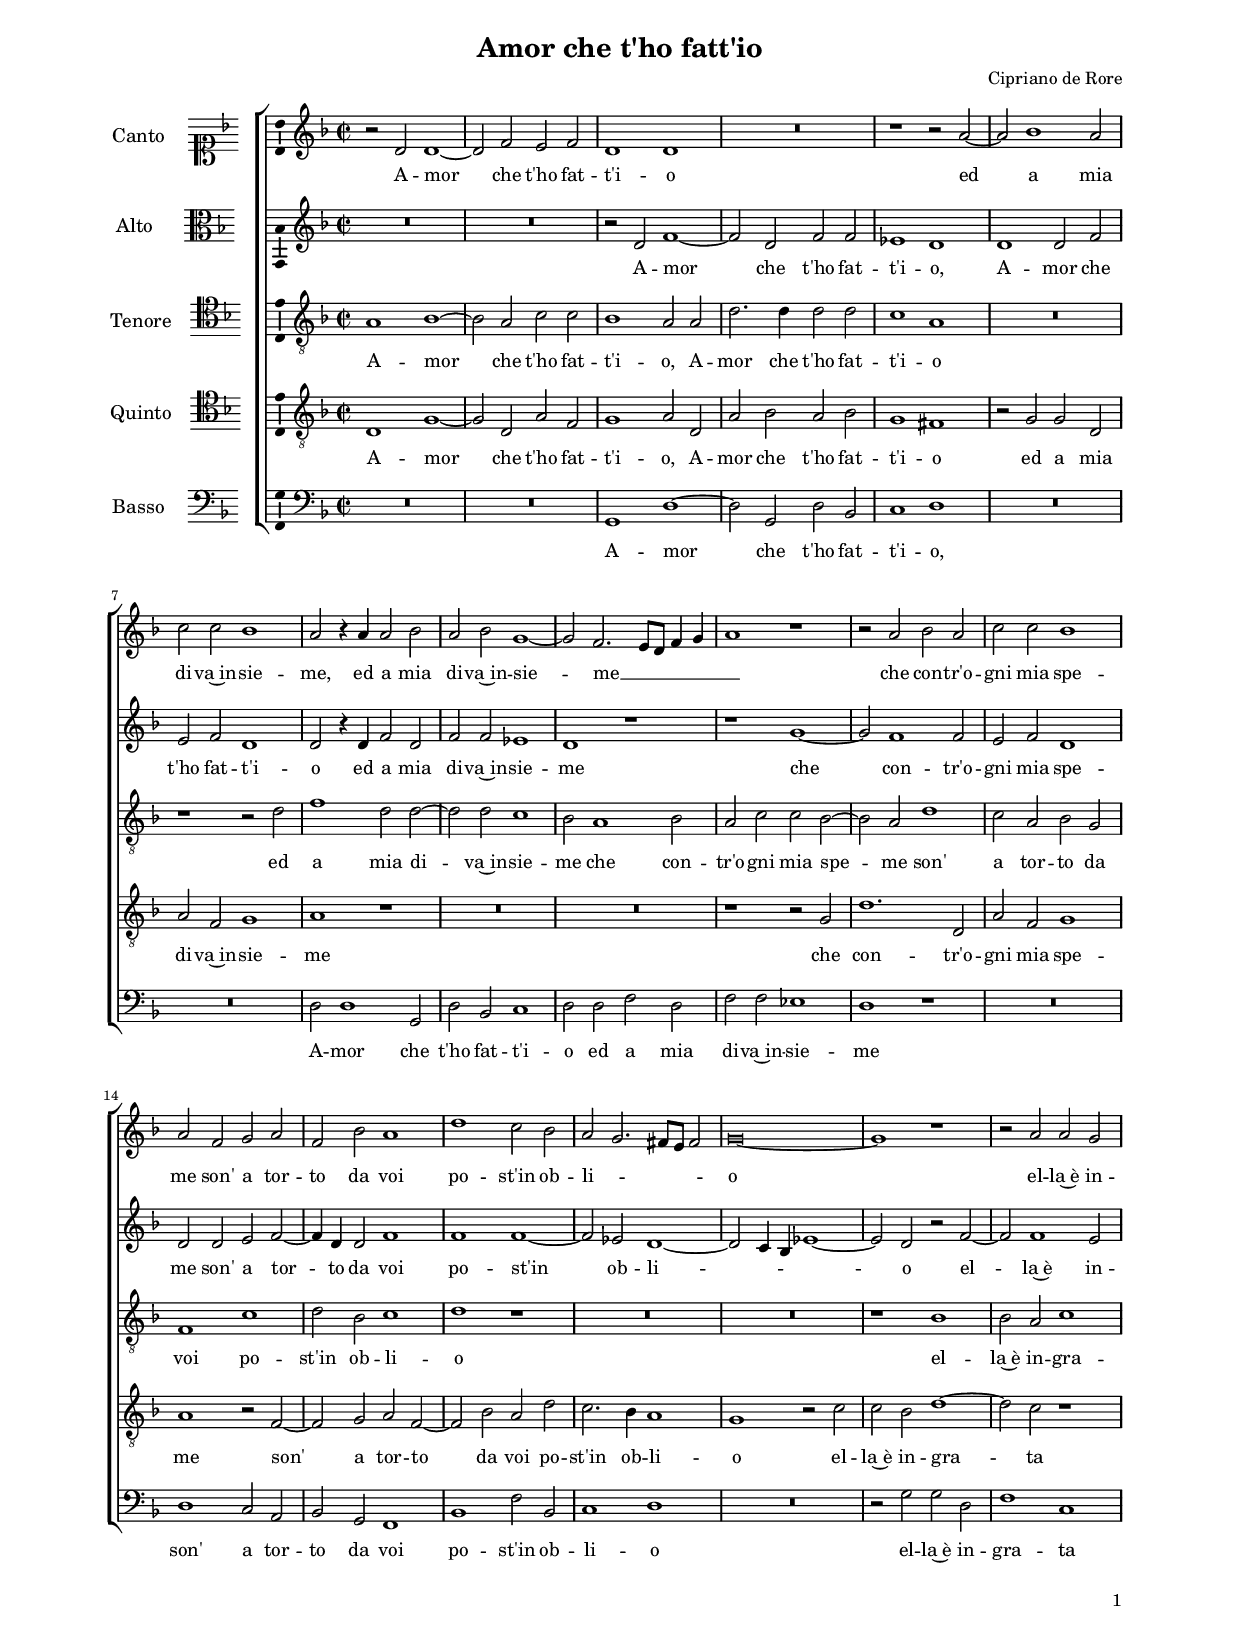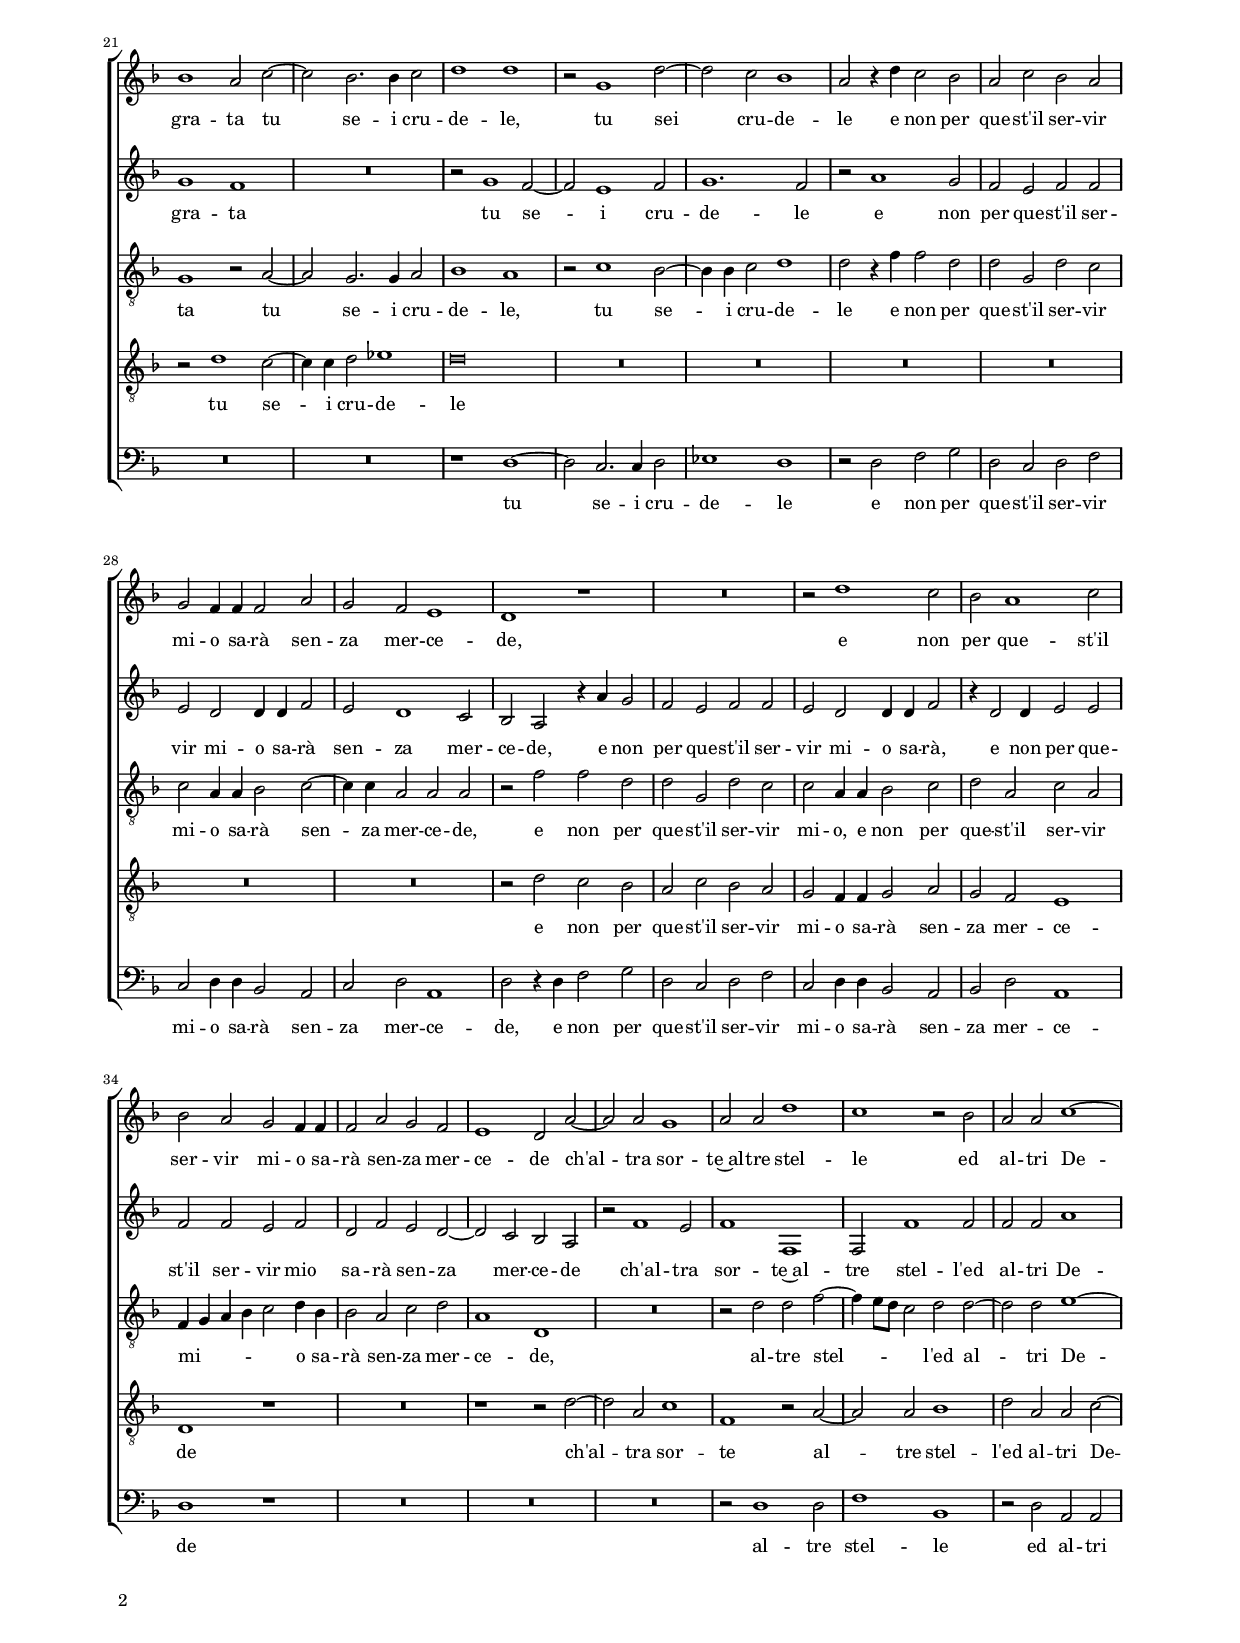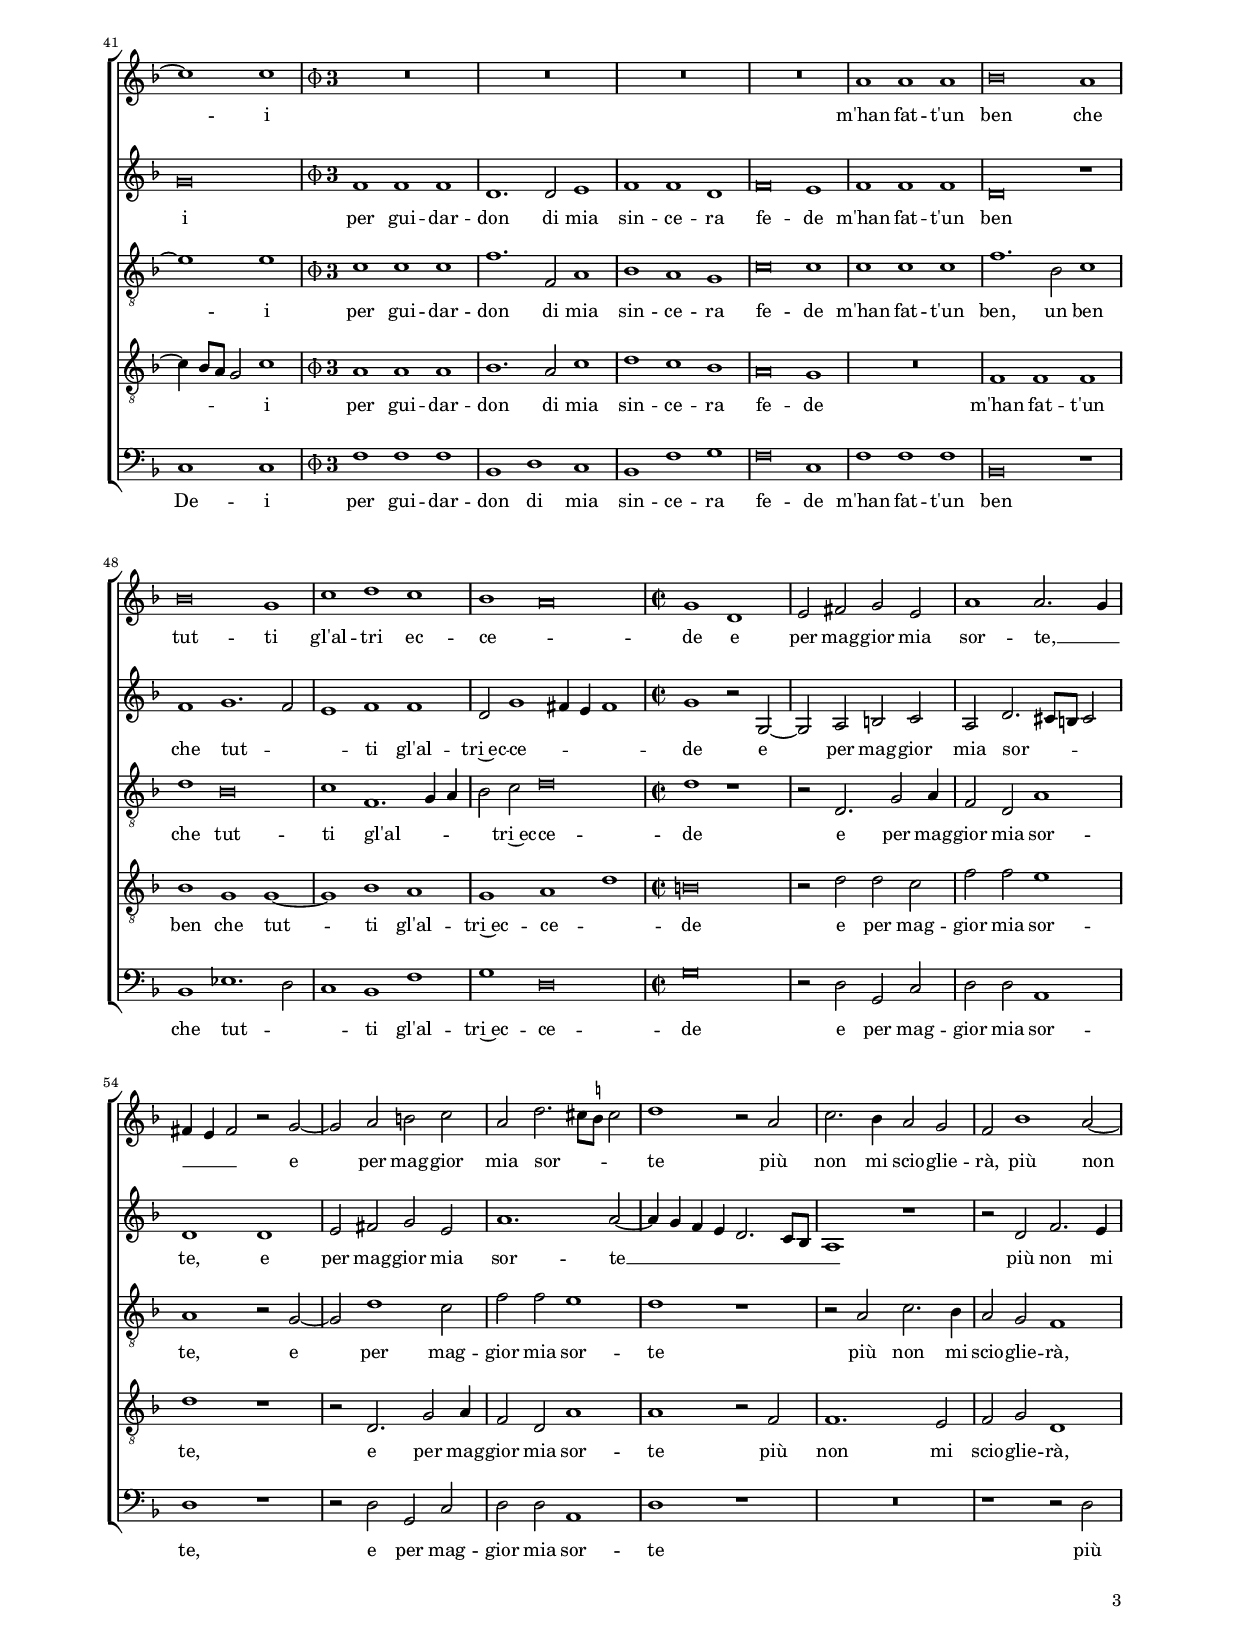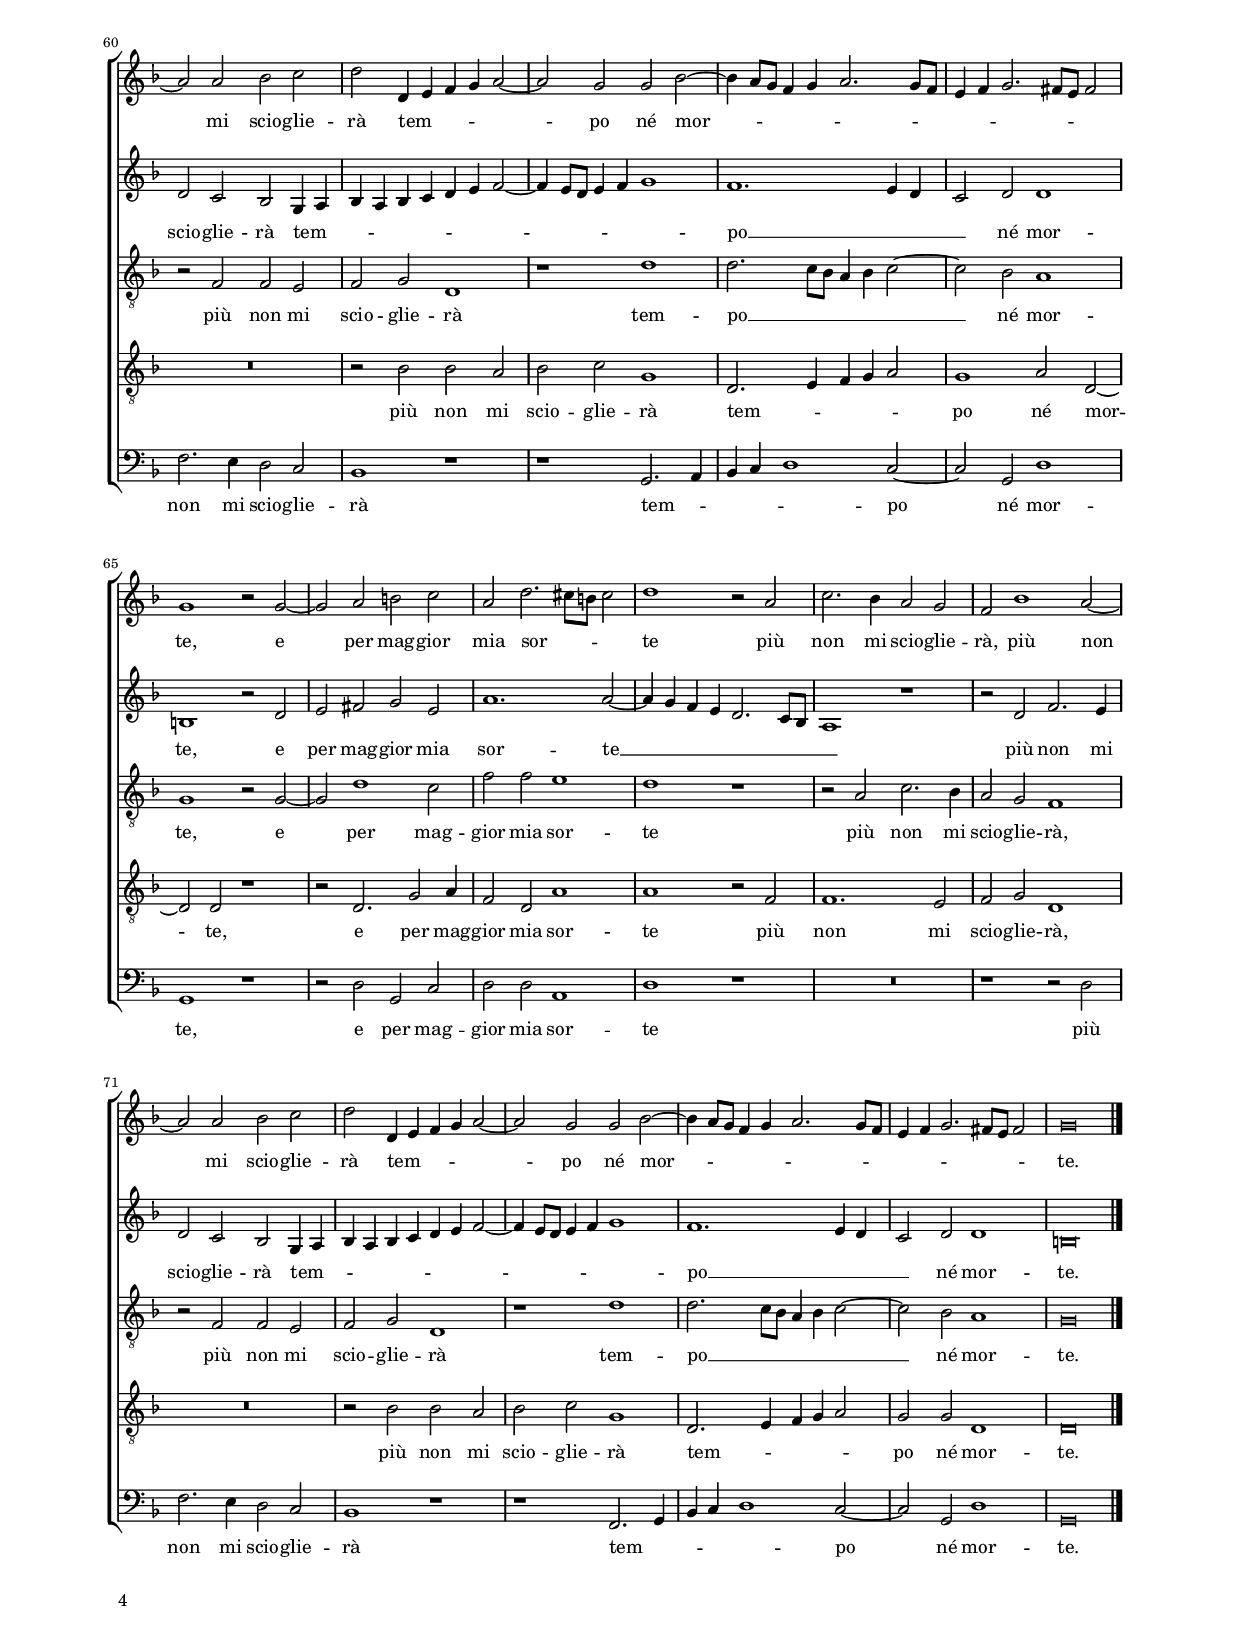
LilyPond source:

\header
{
  title="Amor che t'ho fatt'io"
  composer="Cipriano de Rore"
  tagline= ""
}

\version "2.24.1"
\include "deutsch.ly"
#(set-global-staff-size 15)
% #(set-default-paper-size "letter")
#(ly:set-option 'point-and-click #f)


PhiThree = {
   \once \override Staff.TimeSignature.stencil = #ly:text-interface::print
   \once \override Staff.TimeSignature.text =
   \markup \number { \musicglyph "timesig.mensural34" \vcenter "3" }
   \time 6/2
   }
   
	ficta = { \once \set suggestAccidentals = ##t }

	forget = #(define-music-function (music) (ly:music?) #{
		\accidentalStyle forget
		$music
		\accidentalStyle default
		#})

\paper
	{
	top-margin = 1.8 \cm
	bottom-margin = 1.2 \cm
	left-margin = 2 \cm
	right-margin = 2 \cm
	ragged-bottom = ##f
	ragged-last-bottom = ##t
	print-page-number = ##f
	system-system-spacing = #'((basic-distance . 16) (minimum-distance . 14) (padding . 5) (strechability . 150))
	oddFooterMarkup=\markup   \fill-line { "" \fromproperty #'page:page-number-string }
	evenFooterMarkup=\markup  \fill-line { \fromproperty #'page:page-number-string "" }
	last-bottom-spacing = #'((basic-distance . 12) (minimum-distance . 7) (padding . 4))
%	systems-per-page = 3
%	min-systems-per-page = 3
%	page-count = 4
	markup-system-spacing.basic-distance = #12
	}

	
global = {
	\key f \major
	\time 2/2 \set Score.measureLength = #(ly:make-moment 2/1)
	\skip 1*2*41
	\PhiThree
	\newSpacingSection
	\skip 1*3*9
	\time 2/2 \set Score.measureLength = #(ly:make-moment 2/1)
	\newSpacingSection
	\skip 1*2*26 \bar "|."
	}

incipitcantus = \markup { \score {
	{
	\set Staff.instrumentName = \markup { \fontsize #1 "Canto" }
	\key f \major
	\clef soprano
	s4 \bar ""
	}
	\layout  {
	raggedright = ##t
	indent = 1.6 \cm
	line-width = 2.2\cm
	\context { \Staff \remove Time_signature_engraver }
	\override Staff.Clef.Y-extent = #'(0 . 0)
	}} \hspace #1 }

      
incipitaltus = \markup { \score {
	{
	\set Staff.instrumentName = \markup { \fontsize #1 "Alto" }
	\key f \major
	\clef alto
	s4 \bar ""
	}
	\layout  {
	raggedright = ##t
	indent = 1.6 \cm
	line-width = 2.2\cm
	\context { \Staff \remove Time_signature_engraver }
	\override Staff.Clef.Y-extent = #'(0 . 0)
	}} \hspace #1 }


incipittenor = \markup { \score {
	{
	\set Staff.instrumentName = \markup { \fontsize #1 "Tenore" }
	\key f \major
	\clef tenor
	s4 \bar ""
	}
	\layout  {
	raggedright = ##t
	indent = 1.6 \cm
	line-width = 2.2\cm
	\context { \Staff \remove Time_signature_engraver }
	\override Staff.Clef.Y-extent = #'(0 . 0)
	}} \hspace #1 }
      
      
incipitquintus = \markup { \score {
	{
	\set Staff.instrumentName = \markup { \fontsize #1 "Quinto" }
	\key f \major
	\clef tenor
	s4 \bar ""
	}
	\layout  {
	raggedright = ##t
	indent = 1.6 \cm
	line-width = 2.2\cm
	\context { \Staff \remove Time_signature_engraver }
	\override Staff.Clef.Y-extent = #'(0 . 0)
	}} \hspace #1 }
      
      
incipitbassus = \markup { \score {
	{
	\set Staff.instrumentName = \markup { \fontsize #1 "Basso" }
	\key f \major
	\clef bass
	s4 \bar ""
	}
	\layout  {
	raggedright = ##t
	indent = 1.6 \cm
	line-width = 2.2\cm
	\context { \Staff \remove Time_signature_engraver }
	\override Staff.Clef.Y-extent = #'(0 . 0)
	}} \hspace #1 }


cantus =  \relative c''
	{
	r2 d, d1~
	d2 f e f
	d1 d
	R\breve
%5
	r1 r2 a'~ |
	a2 b1 a2
	c2 c b1
	a2 r4 a a2 b
	a2 b g1~
%10
	g2 f2. e8 d f4 g |
	a1 r
	r2 a b a
	c2 c b1
	a2 f g a
%15
	f2 b a1 |
	d1 c2 b
	a2 g2. fis8 e fis2
	g\breve~
	g1 r
%20
	r2 a a g |
	b1 a2 c~
	c2 b2. b4 c2
	d1 d
	r2 g,1 d'2~
%25
	d2 c b1 |
	a2 r4 d c2 b
	a2 c b a
	g2 f4 f f2 a
	g2 f e1
%30
	d1 r |
	R\breve
	r2 d'1 c2
	b2 a1 c2
	b2 a g f4 f
%35
	f2 a g f |
	e1 d2 a'~
	a2 a g1
	a2 a d1
	c1 r2 b
%40
	a2 a c1~ |
	c1 c
% Triple time
	R\breve.
	R\breve.
	R\breve.
%45
	R\breve. |
	a1 a a
	b\breve a1
	b\breve g1
	c1 d c
%50
	b1 a\breve |
% End of triple time
	g1 d
	e2 fis g e
	a1 a2. g4
	fis4 e fis2 r g~
%55
	g2 a h c |
	a2 d2. cis8 \ficta h cis2
	d1 r2 a
	c2. b4 a2 g
	f2 b1 a2~
%60
	a2 a b c |
	d2 d,4 e f g a2~
	a2 g g b~
	b4 a8 g f4 g a2. g8 f
	e4 f g2. fis8 e fis2
%65
	g1 r2 g~ |
	g2 a h c
	a2 d2. cis8 h cis2
	d1 r2 a
	c2. b4 a2 g
%70
	f2 b1 a2~ |
	a2 a b c
	d2 d,4 e f g a2~
	a2 g g b~
	b4 a8 g f4 g a2. g8 f
%75
	e4 f g2. fis8 e fis2 |
	g\breve |
	}


altus =  \relative c'
	{
	R\breve
	R\breve
	r2 d f1~
	f2 d f f
%5
	es1 d |
	d1 d2 f
	e2 f d1
	d2 r4 d f2 d
	f2 f es1
%10
	d1 r |
	r1 g~
	g2 f1 f2
	e2 f d1
	d2 d e f~
%15
	f4 d d2 f1 |
	f1 f~
	f2 es d1~
	d2 c4 b es1~
	es2 d r f~
%20
	f2 f1 e2 |
	g1 f
	R\breve
	r2 g1 f2~
	f2 e1 f2
%25
	g1. f2 |
	r2 a1 g2
	f2 e f f
	e2 d d4 d f2
	e2 d1 c2
%30
	b2 a r4 a' g2 |
	f2 e f f
	e2 d d4 d f2
	r4 d2 d4 e2 e
	f2 f e f
%35
	d2 f e d~ |
	d2 c b a
	r2 f'1 e2
	f1 f,
	f2 f'1 f2
%40
	f2 f a1 |
	g\breve
% Triple time
	f1 f f
	d1. d2 e1
	f1 f d
%45
	f\breve e1 |
	f1 f f
	d\breve r1
	f1 g1. f2
	e1 f f
%50
	d2 g1 fis4 e fis1 |
% End of triple time
	g1 r2 g,~
	g2 a h c
	a2 d2. cis8 h cis2
	d1 d
%55
	e2 fis g e |
	a1. a2~
	a4 g f e d2. c8 b
	a1 r
	r2 d f2. e4
%60
	d2 c b g4 a |
	b4 a b c d e f2~
	f4 e8 d e4 f g1
	f1. e4 d
	c2 d d1
%65
	h1 r2 d |
	e2 fis g e
	a1. a2~
	a4 g f e d2. c8 b
	a1 r
%70
	r2 d f2. e4 |
	d2 c b g4 a
	b4 a b c d e f2~
	f4 e8 d e4 f g1
	f1. e4 d
%75
	c2 d d1 |
	h\breve |
	}


tenor =  \relative c'
	{
	a1 b~
	b2 a c c
	b1 a2 a
	d2. d4 d2 d
%5
	c1 a |
	R\breve
	r1 r2 d
	f1 d2 d~
	d2 d c1
%10
	b2 a1 b2 |
	a2 c c b~
	b2 a d1
	c2 a b g
	f1 c'
%15
	d2 b c1 |
	d1 r
	R\breve
	R\breve
	r1 b
%20
	b2 a c1 |
	g1 r2 a~
	a2 g2. g4 a2
	b1 a
	r2 c1 b2~
%25
	b4 b c2 d1 |
	d2 r4 f f2 d
	d2 g, d' c
	c2 a4 a b2 c~
	c4 c a2 a a
%30
	r2 f' f d |
	d2 g, d' c
	c2 a4 a b2 c
	d2 a c a
	f4 g a b c2 d4 b
%35
	b2 a c d |
	a1 d,
	R\breve
	r2 d' d f~
	f4 e8 d c2 d d~
%40
	d2 d e1~ |
	e1 e
% Triple time
	c1 c c
	f1. f,2 a1
	b1 a g
%45
	c\breve c1 |
	c1 c c
	f1. b,2 c1
	d1 b\breve
	c1 f,1. g4 a
%50
	b2 c d\breve |
% End of triple time
	d1 r
	r2 d,2. g2 a4
	f2 d a'1
	a1 r2 g~
%55
	g2 d'1 c2 |
	f2 f e1
	d1 r
	r2 a c2. b4
	a2 g f1
%60
	r2 f f e |
	f2 g d1
	r1 d'
	d2. c8 b a4 b c2~
	c2 b a1
%65
	g1 r2 g~ |
	g2 d'1 c2
	f2 f e1
	d1 r
	r2 a c2. b4
%70
	a2 g f1 |
	r2 f f e
	f2 g d1
	r1 d'
	d2. c8 b a4 b c2~
%75
	c2 b a1 |
	g\breve |
	}


quintus  =  \relative c'
	{
	d,1 g~
	g2 d a' f
	g1 a2 d,
	a'2 b a b
%5
	g1 fis |
	r2 g g d
	a'2 f g1
	a1 r
	R\breve
%10
	R\breve |
	r1 r2 g
	d'1. d,2
	a'2 f g1
	a1 r2 f~
%15
	f2 g a f~ |
	f2 b a d
	c2. b4 a1
	g1 r2 c
	c2 b d1~
%20
	d2 c r1 |
	r2 d1 c2~
	c4 c d2 es1
	d\breve
	R\breve
%25
	R\breve |
	R\breve
	R\breve
	R\breve
	R\breve
%30
	r2 d c b |
	a2 c b a
	g2 f4 f g2 a
	g2 f e1
	d1 r
%35
	R\breve |
	r1 r2 d'~
	d2 a c1
	f,1 r2 a~
	a2 a b1
%40
	d2 a a c~ |
	c4 b8 a g2 c1
% Triple time
	a1 a a
	b1. a2 c1
	d1 c b
%45
	a\breve g1 |
	R\breve.
	f1 f f
	b1 g g~
	g1 b a
%50
	g1 a d |
% End of triple time
	h\breve
	r2 d d c
	f2 f e1
	d1 r
%55
	r2 d,2. g2 a4 |
	f2 d a'1
	a1 r2 f
	f1. e2
	f2 g d1
%60
	R\breve |
	r2 b' b a
	b2 c g1
	d2. e4 f g a2
	g1 a2 d,~
%65
	d2 d r1 |
	r2 d2. g2 a4
	f2 d a'1
	a1 r2 f
	f1. e2
%70
	f2 g d1 |
	R\breve
	r2 b' b a
	b2 c g1
	d2. e4 f g a2
%75
	g2 g d1 |
	d\breve |
	}


bassus  =  \relative c
	{
	R\breve
	R\breve
	g1 d'~
	d2 g, d' b
%5
	c1 d |
	R\breve
	R\breve
	d2 d1 g,2
	d'2 b c1
%10
	d2 d f d |
	f2 f es1
	d1 r
	R\breve
	d1 c2 a
%15
	b2 g f1 |
	b1 f'2 b,
	c1 d
	R\breve
	r2 g g d
%20
	f1 c |
	R\breve
	R\breve
	r1 d~
	d2 c2. c4 d2
%25
	es1 d |
	r2 d f g
	d2 c d f
	c2 d4 d b2 a
	c2 d a1
%30
	d2 r4 d f2 g |
	d2 c d f
	c2 d4 d b2 a
	b2 d a1
	d1 r
%35
	R\breve |
	R\breve
	R\breve
	r2 d1 d2
	f1 b,
%40
	r2 d a a
	c1 c
% Triple time
	f1 f f
	b,1 d c
	b1 f' g
%45
	f\breve c1 |
	f1 f f
	b,\breve r1
	b1 es1. d2
	c1 b f'
%50
	g1 d\breve |
% End of triple time
	g\breve
	r2 d g, c
	d2 d a1
	d1 r
%55
	r2 d g, c |
	d2 d a1
	d1 r
	R\breve
	r1 r2 d
%60
	f2. e4 d2 c |
	b1 r
	r1 g2. a4
	b4 c d1 c2~
	c2 g d'1
%65
	g,1 r |
	r2 d' g, c
	d2 d a1
	d1 r
	R\breve
%70
	r1 r2 d |
	f2. e4 d2 c
	b1 r
	r1 f2. g4
	b4 c d1 c2~
%75
	c2 g d'1 |
	g,\breve |
	}


lyricscantus = \lyricmode {
	A -- mor che t'ho fat -- t'i -- o
	ed a mia di -- va~in -- sie -- me,
	ed a mia di -- va~in -- sie -- me __ _ _ _ _ _
	che con -- tr'o -- gni mia spe -- me
	son' a tor -- to da voi po -- st'in ob -- li -- _ _ _ _ o
	el -- la~è in -- gra -- ta
	tu se -- i cru -- de -- le,
	tu sei cru -- de -- le
	e non per que -- st'il ser -- vir mi -- o sa -- rà sen -- za mer -- ce -- de,
	e non per que -- st'il ser -- vir mi -- o sa -- rà sen -- za mer -- ce -- de
	ch'al -- tra sor -- te~al -- tre stel -- le ed al -- tri De -- i
	m'han fat -- t'un ben che tut -- ti gl'al -- tri ec -- ce -- _ de
	e per mag -- gior mia sor -- te, __ _ _ _ _
	e per mag -- gior mia sor -- _ _ _ te
	più non mi scio -- glie -- rà,
	più non mi scio -- glie -- rà
	tem -- _ _ _ _ po né mor -- _ _ _ _ _ _ _ _ _ _ _ _ _ te,
	e per mag -- gior mia sor -- _ _ _ te
	più non mi scio -- glie -- rà,
	più non mi scio -- glie -- rà
	tem -- _ _ _ _ po né mor -- _ _ _ _ _ _ _ _ _ _ _ _ _ te.
	}


lyricsaltus = \lyricmode {
	A -- mor che t'ho fat -- t'i -- o,
	A -- mor che t'ho fat -- t'i -- o
	ed a mia di -- va~in -- sie -- me
	che con -- tr'o -- gni mia spe -- me
	son' a tor -- to da voi po -- st'in ob -- li -- _ _ _ o
	el -- la~è in -- gra -- ta
	tu se -- i cru -- de -- le
	e non per que -- st'il ser -- vir mi -- o sa -- rà sen -- za mer -- ce -- de,
	e non per que -- st'il ser -- vir mi -- o sa -- rà,
	e non per que -- st'il ser -- vir mio sa -- rà sen -- za mer -- ce -- de
	ch'al -- tra sor -- te~al -- tre stel -- l'ed al -- tri De -- i
	per gui -- dar -- don di mia sin -- ce -- ra fe -- de
	m'han fat -- t'un ben che tut -- _ _ ti gl'al -- tri~ec -- ce -- _ _ _ de
	e per mag -- gior mia sor -- _ _ _ te,
	e per mag -- gior mia sor -- te __ _ _ _ _ _ _ _
	più non mi scio -- glie -- rà
	tem -- _ _ _ _ _ _ _ _ _ _ _ _ _ po __ _ _ _ né mor -- te,
	e per mag -- gior mia sor -- te __ _ _ _ _ _ _ _
	più non mi scio -- glie -- rà
	tem -- _ _ _ _ _ _ _ _ _ _ _ _ _ po __ _ _ _ né mor -- te.
	}


lyricstenor = \lyricmode {
	A -- mor che t'ho fat -- t'i -- o,
	A -- mor che t'ho fat -- t'i -- o
	ed a mia di -- va~in -- sie -- me
	che con -- tr'o -- gni mia spe -- me
	son' a tor -- to da voi po -- st'in ob -- li -- o
	el -- la~è in -- gra -- ta
	tu se -- i cru -- de -- le,
	tu se -- i cru -- de -- le
	e non per que -- st'il ser -- vir mi -- o sa -- rà sen -- za mer -- ce -- de,
	e non per que -- st'il ser -- vir mi -- o,
	e non per que -- st'il ser -- vir mi -- _ _ _ _ o sa -- rà sen -- za mer -- ce -- de,
	al -- tre stel -- _ _ _ l'ed al -- tri De -- i
	per gui -- dar -- don di mia sin -- ce -- ra fe -- de
	m'han fat -- t'un ben,
	un ben che tut -- ti gl'al -- _ _ _ tri~ec -- ce -- de
	e per mag -- gior mia sor -- te,
	e per mag -- gior mia sor -- te
	più non mi scio -- glie -- rà,
	più non mi scio -- glie -- rà
	tem -- po __ _ _ _ _ _ né mor -- te,
	e per mag -- gior mia sor -- te
	più non mi scio -- glie -- rà,
	più non mi scio -- glie -- rà
	tem -- po __ _ _ _ _ _ né mor -- te.
	}


lyricsquintus = \lyricmode {
	A -- mor che t'ho fat -- t'i -- o,
	A -- mor che t'ho fat -- t'i -- o
	ed a mia di -- va~in -- sie -- me
	che con -- tr'o -- gni mia spe -- me
	son' a tor -- to da voi po -- st'in ob -- li -- o
	el -- la~è in -- gra -- ta
	tu se -- i cru -- de -- le
	e non per que -- st'il ser -- vir mi -- o sa -- rà sen -- za mer -- ce -- de
	ch'al -- tra sor -- te al -- tre stel -- l'ed al -- tri De -- _ _ _ i
	per gui -- dar -- don di mia sin -- ce -- ra fe -- de
	m'han fat -- t'un ben che tut -- ti gl'al -- tri~ec -- ce -- _ de
	e per mag -- gior mia sor -- te,
	e per mag -- gior mia sor -- te
	più non mi scio -- glie -- rà,
	più non mi scio -- glie -- rà
	tem -- _ _ _ _ po né mor -- te,
	e per mag -- gior mia sor -- te
	più non mi scio -- glie -- rà,
	più non mi scio -- glie -- rà
	tem -- _ _ _ _ po né mor -- te.
	}


lyricsbassus = \lyricmode {
	A -- mor che t'ho fat -- t'i -- o,
	A -- mor che t'ho fat -- t'i -- o
	ed a mia di -- va~in -- sie -- me
	son' a tor -- to da voi po -- st'in ob -- li -- o
	el -- la~è in -- gra -- ta
	tu se -- i cru -- de -- le
	e non per que -- st'il ser -- vir mi -- o sa -- rà sen -- za mer -- ce -- de,
	e non per que -- st'il ser -- vir mi -- o sa -- rà sen -- za mer -- ce -- de
	al -- tre stel -- le ed al -- tri De -- i
	per gui -- dar -- don di mia sin -- ce -- ra fe -- de
	m'han fat -- t'un ben che tut -- _ _ ti gl'al -- tri~ec -- ce -- de
	e per mag -- gior mia sor -- te,
	e per mag -- gior mia sor -- te
	più non mi scio -- glie -- rà
	tem -- _ _ _ _ po né mor -- te,
	e per mag -- gior mia sor -- te
	più non mi scio -- glie -- rà
	tem -- _ _ _ _ po né mor -- te.
	}


\score
{  
  % \transpose {
	\new ChoirStaff \with { \override StaffGrouper.staff-staff-spacing.basic-distance = #12 }
	<<

	\new Staff << \global
	\new Voice="v1" {
		\set Staff.instrumentName=\incipitcantus
%		\set Staff.instrumentName= "S"
		\set Staff.midiInstrument = "reed organ"
		\clef violin
		\cantus }
	\new Lyrics \lyricsto "v1" {\lyricscantus }
	>>


	\new Staff << \global
	\new Voice="v2" {
		\set Staff.instrumentName=\incipitaltus
%		\set Staff.instrumentName= "A"
		\set Staff.midiInstrument = "reed organ"
		\clef violin 
		\altus}
	\new Lyrics \lyricsto "v2" {\lyricsaltus }
	>>


	\new Staff << \global
	\new Voice="v3" {
		\set Staff.instrumentName=\incipittenor
%		\set Staff.instrumentName= "T"
		\set Staff.midiInstrument = "reed organ"
		\clef "G_8"
		\tenor }
	\new Lyrics \lyricsto "v3" {\lyricstenor }
	>>


	\new Staff << \global
	\new Voice="v5" {
		\set Staff.instrumentName=\incipitquintus
%		\set Staff.instrumentName= "Q"
		\set Staff.midiInstrument = "reed organ"
		\clef "G_8"
		\quintus}
	\new Lyrics \lyricsto "v5" {\lyricsquintus }
	>>


	\new Staff << \global
	\new Voice="v4" {
		\set Staff.instrumentName=\incipitbassus
%		\set Staff.instrumentName= "B"
		\set Staff.midiInstrument = "reed organ"
		\clef bass 
		\bassus }
	\new Lyrics \lyricsto "v4" {\lyricsbassus}
	>>

	>>
	% } % transpose

	\layout
	{
	indent = 2.5\cm
	\context { \Lyrics \override VerticalAxisGroup.nonstaff-relatedstaff-spacing.padding = #1.4 }
%	\context { \Lyrics \override LyricText.font-size = #1 }
	\context { \Staff \override TimeSignature.break-visibility = #end-of-line-invisible }
	\context { \Staff \consists Ambitus_engraver }
	\context { \Score \override BarNumber.padding = #2 }
	\context { \Voice \override NoteHead.style = #'baroque }
	}

\midi
	{
    	\tempo 2 = 90
	}

}


% EOF
